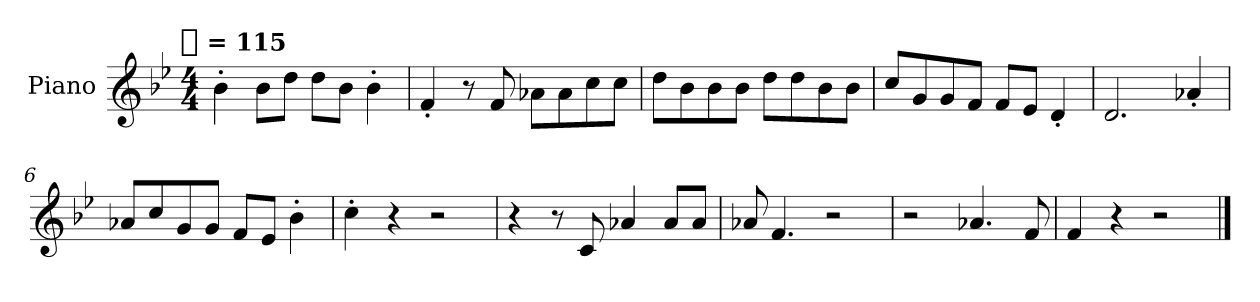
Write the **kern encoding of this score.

**kern
*part1
*staff1
*I"Piano
*I'Pno.
*clefG2
*k[b-e-]
!!LO:TX:omd:t=[quarter] = 115
*M4/4
*MM115
=1
4b-'
8b-L
8ddJ
8ddL
8b-J
4b-'
=2
4f'
8r
8f
8a-XL
8a-
8cc
8ccJ
=3
8ddL
8b-
8b-
8b-J
8ddL
8dd
8b-
8b-J
=4
8ccL
8g
8g
8fJ
8fL
8e-J
4d'
=5
2.d
4a-X'
!!LO:LB:g=z
=6
8a-XL
8cc
8g
8gJ
8fL
8e-J
4b-'
=7
4cc'
4r
2r
=8
4r
8r
8c
4a-X
8a-L
8a-J
=9
8a-X
4.f
2r
=10
2r
4.a-X
8f
=11
4f
4r
2r
==
*-
